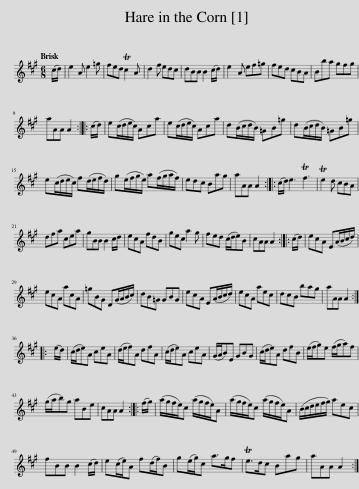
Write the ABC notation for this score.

X:1
L:1/8
Q:1/4=120
M:6/8
I:linebreak $
K:A
V:1 treble
V:1
 (c/d/) | e2 A e2 =g | fed Tc2 A | d2 f edc | dBB B2 (c/d/) | %5
 e2 A ef=g | fed cBA | Bba gfg |$ aAA A2 :: (c/d/) | %10
 e(c/d/e/c/) Aca | e(c/d/e/c/) Aca | d(B/c/d/B/) =GB=g | d(B/c/d/B/) =GB=g |$ e(c/d/e/c/) f(d/e/f/d/) | %15
 g(e/f/g/e/) a(f/g/a/f/) | edc Bag | aAA A2 :: (c/d/) e3 Tf3 | Te2 d cBA |$ %20
 dfa cea | gBB B2 c/d/ | ecA fdB | gec a2 g | fed (c/d/e)B | %25
 cAA A2 :: (c/d/) | ecA E(A/B/c/d/) |$ ecA acA | =gBG D(G/A/B/c/) | %30
 dB=G GBG | ecA E(A/B/c/d/) | ecA aec | dcB bag | aAA A2 ::$ %35
 (e/d/) | (c/d/e)A ceA | (d/e/f)A dfA | (c/d/e)A ceA | (G/A/B)E GBG | %40
 (c/d/e)A dfB | (e/f/g)e (f/g/a)f |$ (g/a/b)g aBe | cAA A2 :: (f/g/) | %45
 (a/g/f/e/)c (a/g/f/e/)A | (a/g/f/e/)c (a/g/f/e/)A | (B/c/d/e/f/g/) aec |$ fBB B2 (c/d/) | e(c/e/)A f(d/f/)B | %50
 g(e/g/)c a>gf | Te>dc Bag | aAA A2 :| %53
